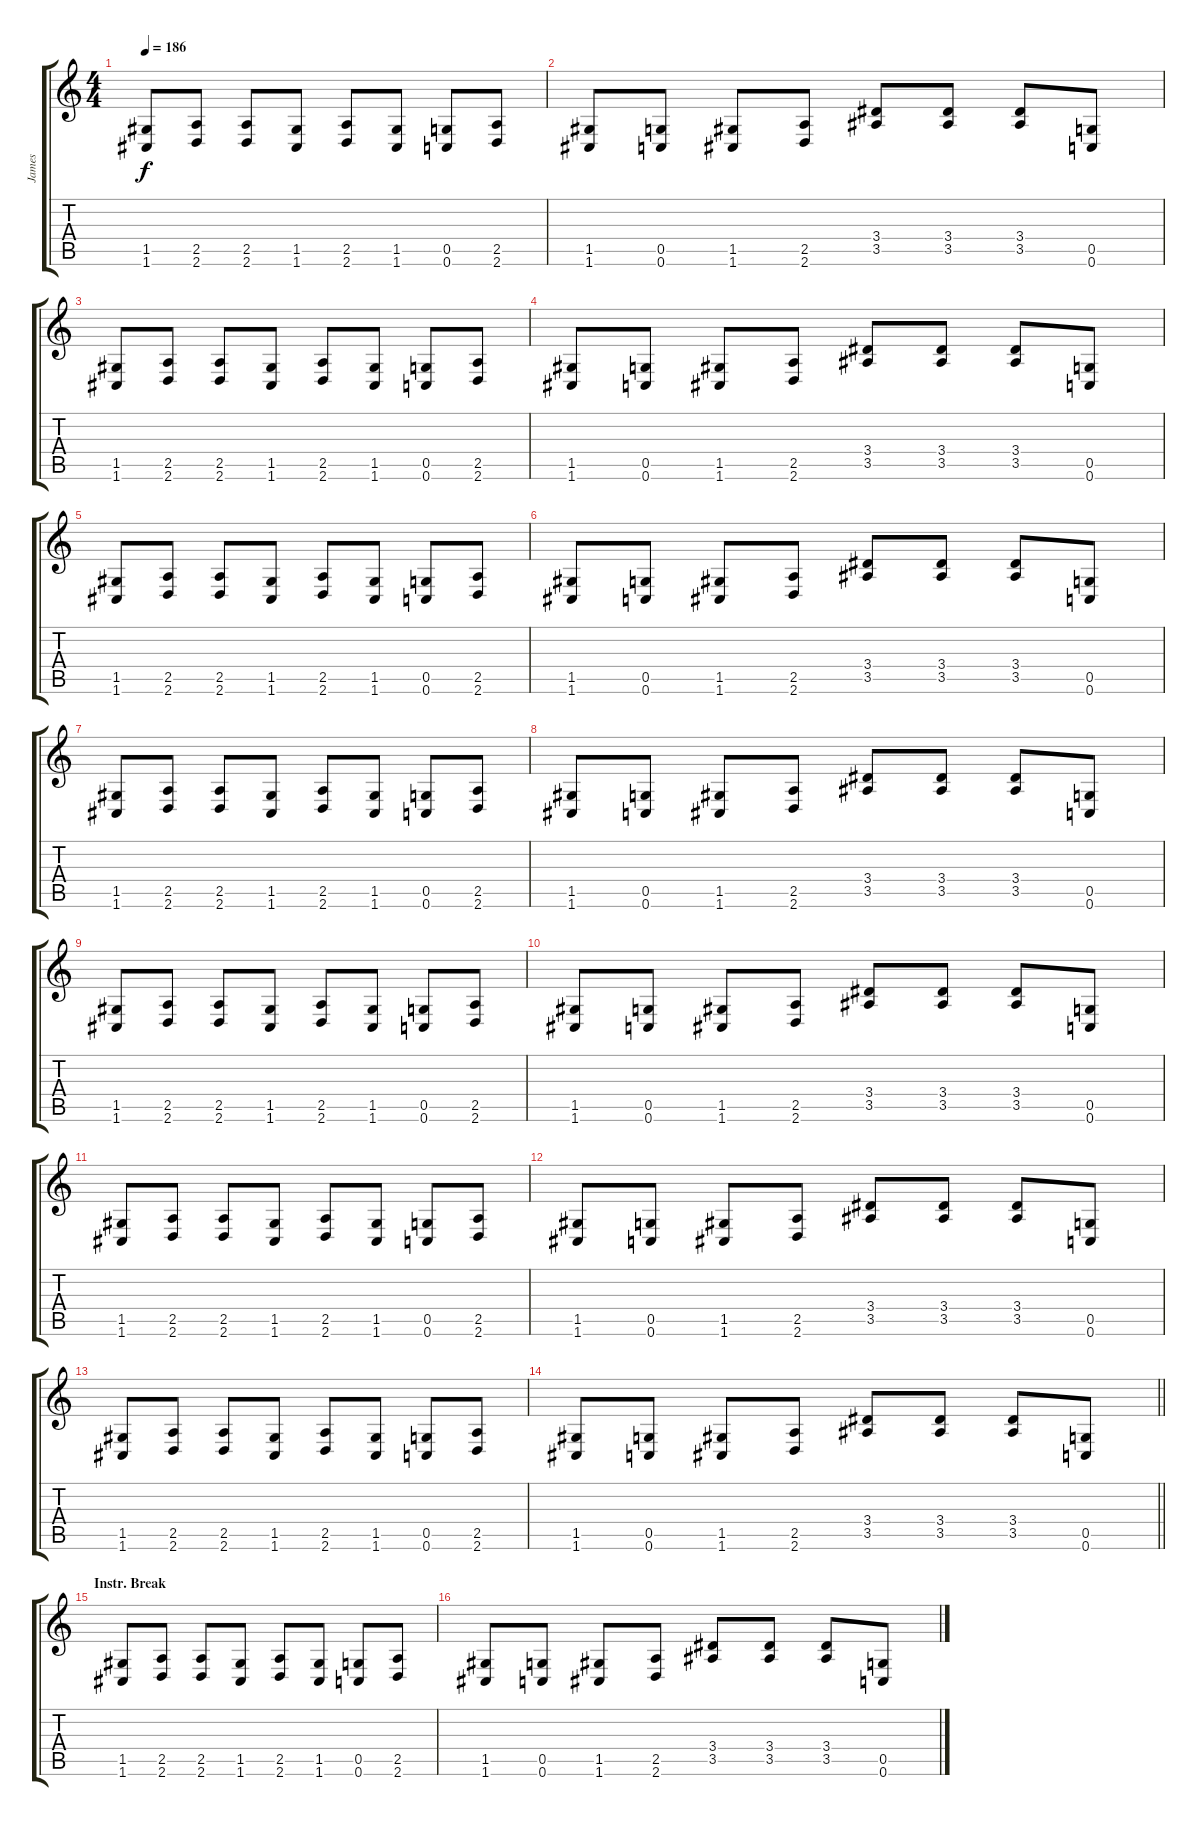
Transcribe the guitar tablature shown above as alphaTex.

\track ("James" "James") {instrument overdrivenguitar}
\staff {score tabs}
\tuning (D4 A3 F3 C3 G2 C2) {hide}
\ts (4 4)
\tempo 186
\clef g2
\ks c
(1.5 1.6).8{dy f} (2.5 2.6).8 (2.5 2.6).8 (1.5 1.6).8 (2.5 2.6).8 (1.5 1.6).8 (0.5 0.6).8 (2.5 2.6).8 |
(1.5 1.6).8 (0.5 0.6).8 (1.5 1.6).8 (2.5 2.6).8 (3.4 3.5).8 (3.4 3.5).8 (3.4 3.5).8 (0.5 0.6).8 |
(1.5 1.6).8 (2.5 2.6).8 (2.5 2.6).8 (1.5 1.6).8 (2.5 2.6).8 (1.5 1.6).8 (0.5 0.6).8 (2.5 2.6).8 |
(1.5 1.6).8 (0.5 0.6).8 (1.5 1.6).8 (2.5 2.6).8 (3.4 3.5).8 (3.4 3.5).8 (3.4 3.5).8 (0.5 0.6).8 |
(1.5 1.6).8 (2.5 2.6).8 (2.5 2.6).8 (1.5 1.6).8 (2.5 2.6).8 (1.5 1.6).8 (0.5 0.6).8 (2.5 2.6).8 |
(1.5 1.6).8 (0.5 0.6).8 (1.5 1.6).8 (2.5 2.6).8 (3.4 3.5).8 (3.4 3.5).8 (3.4 3.5).8 (0.5 0.6).8 |
(1.5 1.6).8 (2.5 2.6).8 (2.5 2.6).8 (1.5 1.6).8 (2.5 2.6).8 (1.5 1.6).8 (0.5 0.6).8 (2.5 2.6).8 |
(1.5 1.6).8 (0.5 0.6).8 (1.5 1.6).8 (2.5 2.6).8 (3.4 3.5).8 (3.4 3.5).8 (3.4 3.5).8 (0.5 0.6).8 |
(1.5 1.6).8 (2.5 2.6).8 (2.5 2.6).8 (1.5 1.6).8 (2.5 2.6).8 (1.5 1.6).8 (0.5 0.6).8 (2.5 2.6).8 |
(1.5 1.6).8 (0.5 0.6).8 (1.5 1.6).8 (2.5 2.6).8 (3.4 3.5).8 (3.4 3.5).8 (3.4 3.5).8 (0.5 0.6).8 |
(1.5 1.6).8 (2.5 2.6).8 (2.5 2.6).8 (1.5 1.6).8 (2.5 2.6).8 (1.5 1.6).8 (0.5 0.6).8 (2.5 2.6).8 |
(1.5 1.6).8 (0.5 0.6).8 (1.5 1.6).8 (2.5 2.6).8 (3.4 3.5).8 (3.4 3.5).8 (3.4 3.5).8 (0.5 0.6).8 |
(1.5 1.6).8 (2.5 2.6).8 (2.5 2.6).8 (1.5 1.6).8 (2.5 2.6).8 (1.5 1.6).8 (0.5 0.6).8 (2.5 2.6).8 |
\barLineRight lightlight
(1.5 1.6).8 (0.5 0.6).8 (1.5 1.6).8 (2.5 2.6).8 (3.4 3.5).8 (3.4 3.5).8 (3.4 3.5).8 (0.5 0.6).8 |
\section ("" "Instr. Break")
(1.5 1.6).8 (2.5 2.6).8 (2.5 2.6).8 (1.5 1.6).8 (2.5 2.6).8 (1.5 1.6).8 (0.5 0.6).8 (2.5 2.6).8 |
(1.5 1.6).8 (0.5 0.6).8 (1.5 1.6).8 (2.5 2.6).8 (3.4 3.5).8 (3.4 3.5).8 (3.4 3.5).8 (0.5 0.6).8
